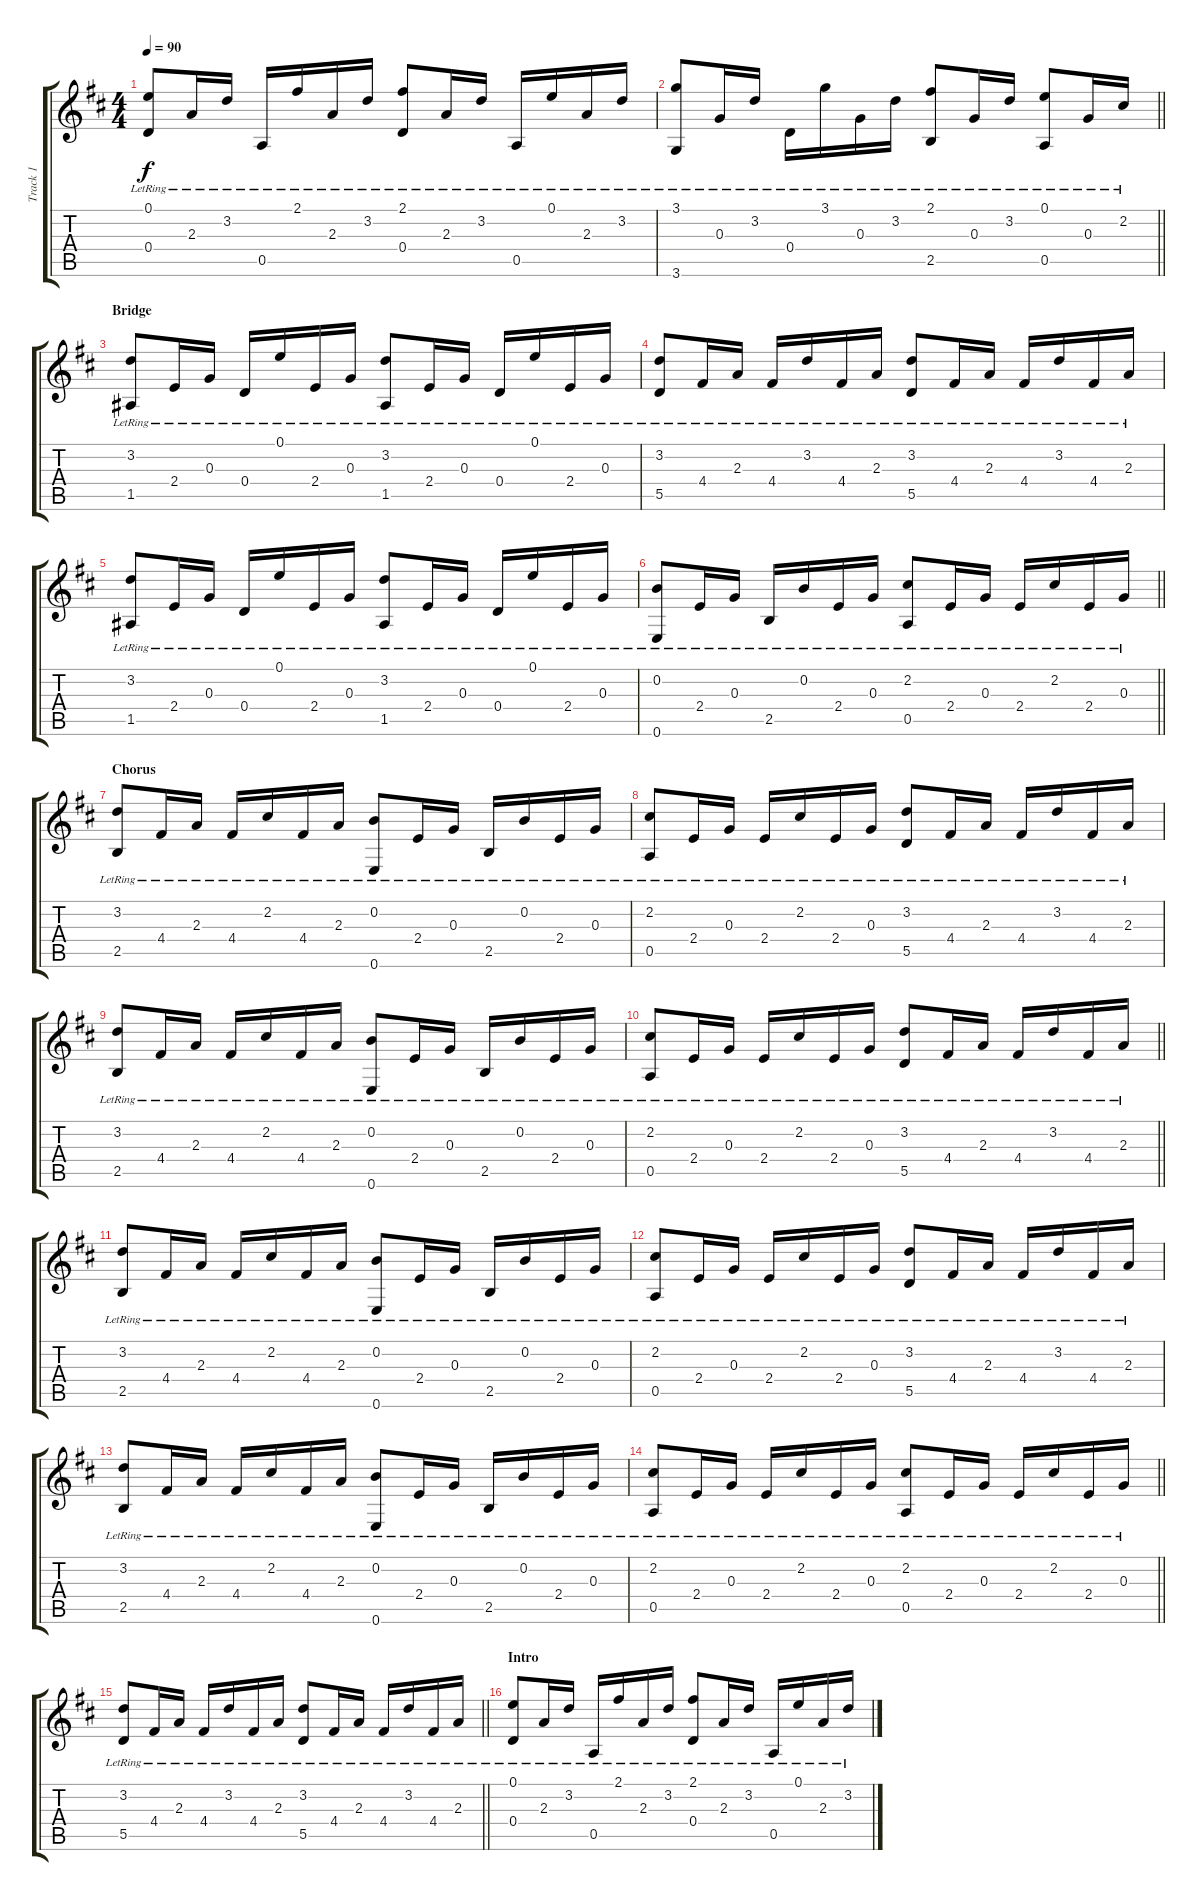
\track ("Track 1" "Track 1") {instrument electricguitarjazz}
\staff {score tabs}
\tuning (E4 B3 G3 D3 A2 E2) {hide}
\ts (4 4)
\tempo 90
\clef g2
\ks d
(0.1{lr} 0.4{lr}).8{dy f} 2.3{lr}.16 3.2{lr}.16 0.5{lr}.16 2.1{lr}.16 2.3{lr}.16 3.2{lr}.16 (2.1{lr} 0.4{lr}).8 2.3{lr}.16 3.2{lr}.16 0.5{lr}.16 0.1{lr}.16 2.3{lr}.16 3.2{lr}.16 |
\barLineRight lightlight
(3.1{lr} 3.6{lr}).8 0.3{lr}.16 3.2{lr}.16 0.4{lr}.16 3.1{lr}.16 0.3{lr}.16 3.2{lr}.16 (2.1{lr} 2.5{lr}).8 0.3{lr}.16 3.2{lr}.16 (0.1{lr} 0.5{lr}).8 0.3{lr}.16 2.2{lr}.16 |
\section ("" "Bridge")
(3.2{lr} 1.5{lr}).8 2.4{lr}.16 0.3{lr}.16 0.4{lr}.16 0.1{lr}.16 2.4{lr}.16 0.3{lr}.16 (3.2{lr} 1.5{lr}).8 2.4{lr}.16 0.3{lr}.16 0.4{lr}.16 0.1{lr}.16 2.4{lr}.16 0.3{lr}.16 |
(3.2{lr} 5.5{lr}).8 4.4{lr}.16 2.3{lr}.16 4.4{lr}.16 3.2{lr}.16 4.4{lr}.16 2.3{lr}.16 (3.2{lr} 5.5{lr}).8 4.4{lr}.16 2.3{lr}.16 4.4{lr}.16 3.2{lr}.16 4.4{lr}.16 2.3{lr}.16 |
(3.2{lr} 1.5{lr}).8 2.4{lr}.16 0.3{lr}.16 0.4{lr}.16 0.1{lr}.16 2.4{lr}.16 0.3{lr}.16 (3.2{lr} 1.5{lr}).8 2.4{lr}.16 0.3{lr}.16 0.4{lr}.16 0.1{lr}.16 2.4{lr}.16 0.3{lr}.16 |
\barLineRight lightlight
(0.2{lr} 0.6{lr}).8 2.4{lr}.16 0.3{lr}.16 2.5{lr}.16 0.2{lr}.16 2.4{lr}.16 0.3{lr}.16 (2.2{lr} 0.5{lr}).8 2.4{lr}.16 0.3{lr}.16 2.4{lr}.16 2.2{lr}.16 2.4{lr}.16 0.3{lr}.16 |
\section ("" "Chorus")
(3.2{lr} 2.5{lr}).8 4.4{lr}.16 2.3{lr}.16 4.4{lr}.16 2.2{lr}.16 4.4{lr}.16 2.3{lr}.16 (0.2{lr} 0.6{lr}).8 2.4{lr}.16 0.3{lr}.16 2.5{lr}.16 0.2{lr}.16 2.4{lr}.16 0.3{lr}.16 |
(2.2{lr} 0.5{lr}).8 2.4{lr}.16 0.3{lr}.16 2.4{lr}.16 2.2{lr}.16 2.4{lr}.16 0.3{lr}.16 (3.2{lr} 5.5{lr}).8 4.4{lr}.16 2.3{lr}.16 4.4{lr}.16 3.2{lr}.16 4.4{lr}.16 2.3{lr}.16 |
(3.2{lr} 2.5{lr}).8 4.4{lr}.16 2.3{lr}.16 4.4{lr}.16 2.2{lr}.16 4.4{lr}.16 2.3{lr}.16 (0.2{lr} 0.6{lr}).8 2.4{lr}.16 0.3{lr}.16 2.5{lr}.16 0.2{lr}.16 2.4{lr}.16 0.3{lr}.16 |
\barLineRight lightlight
(2.2{lr} 0.5{lr}).8 2.4{lr}.16 0.3{lr}.16 2.4{lr}.16 2.2{lr}.16 2.4{lr}.16 0.3{lr}.16 (3.2{lr} 5.5{lr}).8 4.4{lr}.16 2.3{lr}.16 4.4{lr}.16 3.2{lr}.16 4.4{lr}.16 2.3{lr}.16 |
(3.2{lr} 2.5{lr}).8 4.4{lr}.16 2.3{lr}.16 4.4{lr}.16 2.2{lr}.16 4.4{lr}.16 2.3{lr}.16 (0.2{lr} 0.6{lr}).8 2.4{lr}.16 0.3{lr}.16 2.5{lr}.16 0.2{lr}.16 2.4{lr}.16 0.3{lr}.16 |
(2.2{lr} 0.5{lr}).8 2.4{lr}.16 0.3{lr}.16 2.4{lr}.16 2.2{lr}.16 2.4{lr}.16 0.3{lr}.16 (3.2{lr} 5.5{lr}).8 4.4{lr}.16 2.3{lr}.16 4.4{lr}.16 3.2{lr}.16 4.4{lr}.16 2.3{lr}.16 |
(3.2{lr} 2.5{lr}).8 4.4{lr}.16 2.3{lr}.16 4.4{lr}.16 2.2{lr}.16 4.4{lr}.16 2.3{lr}.16 (0.2{lr} 0.6{lr}).8 2.4{lr}.16 0.3{lr}.16 2.5{lr}.16 0.2{lr}.16 2.4{lr}.16 0.3{lr}.16 |
\barLineRight lightlight
(2.2{lr} 0.5{lr}).8 2.4{lr}.16 0.3{lr}.16 2.4{lr}.16 2.2{lr}.16 2.4{lr}.16 0.3{lr}.16 (2.2{lr} 0.5{lr}).8 2.4{lr}.16 0.3{lr}.16 2.4{lr}.16 2.2{lr}.16 2.4{lr}.16 0.3{lr}.16 |
\barLineRight lightlight
(3.2{lr} 5.5{lr}).8 4.4{lr}.16 2.3{lr}.16 4.4{lr}.16 3.2{lr}.16 4.4{lr}.16 2.3{lr}.16 (3.2{lr} 5.5{lr}).8 4.4{lr}.16 2.3{lr}.16 4.4{lr}.16 3.2{lr}.16 4.4{lr}.16 2.3{lr}.16 |
\section ("" "Intro")
(0.1{lr} 0.4{lr}).8 2.3{lr}.16 3.2{lr}.16 0.5{lr}.16 2.1{lr}.16 2.3{lr}.16 3.2{lr}.16 (2.1{lr} 0.4{lr}).8 2.3{lr}.16 3.2{lr}.16 0.5{lr}.16 0.1{lr}.16 2.3{lr}.16 3.2{lr}.16
